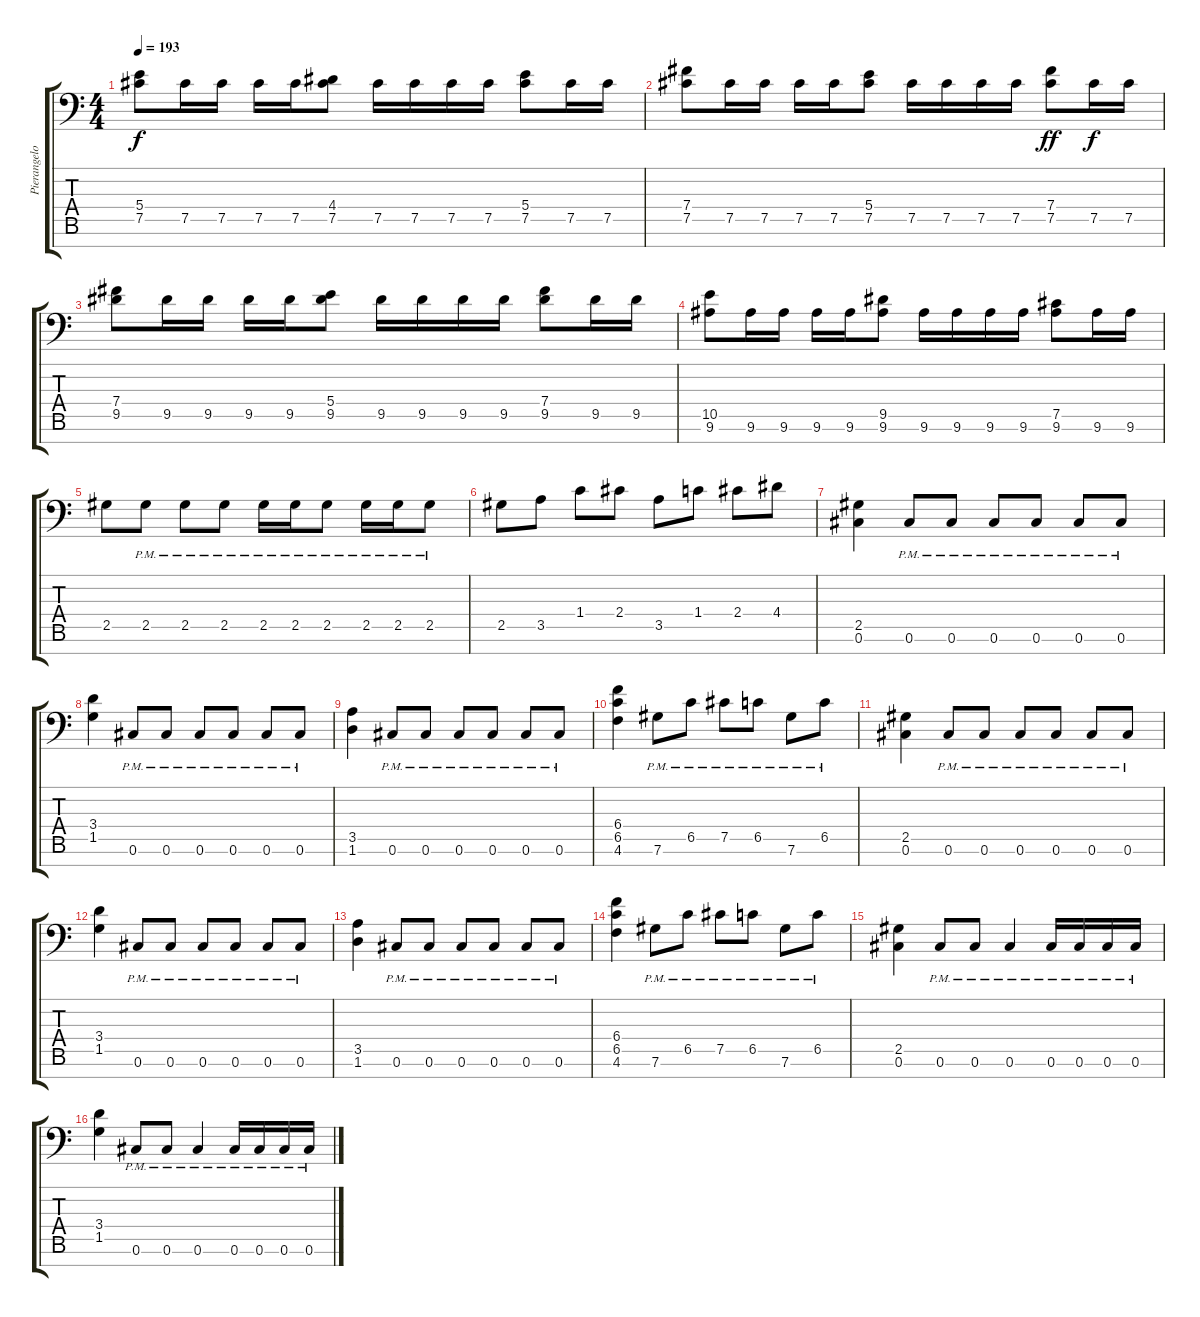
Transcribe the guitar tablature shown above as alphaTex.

\track ("Pierangelo Giglioni (7-String)" "Pierangelo") {instrument distortionguitar}
\staff {score tabs}
\tuning (Db4 Ab3 E3 B2 Gb2 Db2 Ab1) {hide}
\ts (4 4)
\tempo 193
\clef f4
\ks c
(5.4 7.5).8{dy f} 7.5.16 7.5.16 7.5.16 7.5.16 (4.4 7.5).8 7.5.16 7.5.16 7.5.16 7.5.16 (5.4 7.5).8 7.5.16 7.5.16 |
(7.4 7.5).8 7.5.16 7.5.16 7.5.16 7.5.16 (5.4 7.5).8 7.5.16 7.5.16 7.5.16 7.5.16 (7.4 7.5).8{dy ff} 7.5.16{dy f} 7.5.16 |
(7.4 9.5).8 9.5.16 9.5.16 9.5.16 9.5.16 (5.4 9.5).8 9.5.16 9.5.16 9.5.16 9.5.16 (7.4 9.5).8 9.5.16 9.5.16 |
(10.5 9.6).8 9.6.16 9.6.16 9.6.16 9.6.16 (9.5 9.6).8 9.6.16 9.6.16 9.6.16 9.6.16 (7.5 9.6).8 9.6.16 9.6.16 |
2.5.8 2.5{pm}.8 2.5{pm}.8 2.5{pm}.8 2.5{pm}.16 2.5{pm}.16 2.5{pm}.8 2.5{pm}.16 2.5{pm}.16 2.5{pm}.8 |
2.5.8 3.5.8 1.4.8 2.4.8 3.5.8 1.4.8 2.4.8 4.4.8 |
(2.5 0.6).4 0.6{pm}.8 0.6{pm}.8 0.6{pm}.8 0.6{pm}.8 0.6{pm}.8 0.6{pm}.8 |
(3.4 1.5).4 0.6{pm}.8 0.6{pm}.8 0.6{pm}.8 0.6{pm}.8 0.6{pm}.8 0.6{pm}.8 |
(3.5 1.6).4 0.6{pm}.8 0.6{pm}.8 0.6{pm}.8 0.6{pm}.8 0.6{pm}.8 0.6{pm}.8 |
(6.4 6.5 4.6).4 7.6{pm}.8 6.5{pm}.8 7.5{pm}.8 6.5{pm}.8 7.6{pm}.8 6.5{pm}.8 |
(2.5 0.6).4 0.6{pm}.8 0.6{pm}.8 0.6{pm}.8 0.6{pm}.8 0.6{pm}.8 0.6{pm}.8 |
(3.4 1.5).4 0.6{pm}.8 0.6{pm}.8 0.6{pm}.8 0.6{pm}.8 0.6{pm}.8 0.6{pm}.8 |
(3.5 1.6).4 0.6{pm}.8 0.6{pm}.8 0.6{pm}.8 0.6{pm}.8 0.6{pm}.8 0.6{pm}.8 |
(6.4 6.5 4.6).4 7.6{pm}.8 6.5{pm}.8 7.5{pm}.8 6.5{pm}.8 7.6{pm}.8 6.5{pm}.8 |
(2.5 0.6).4 0.6{pm}.8 0.6{pm}.8 0.6{pm}.4 0.6{pm}.16 0.6{pm}.16 0.6{pm}.16 0.6{pm}.16 |
(3.4 1.5).4 0.6{pm}.8 0.6{pm}.8 0.6{pm}.4 0.6{pm}.16 0.6{pm}.16 0.6{pm}.16 0.6{pm}.16
